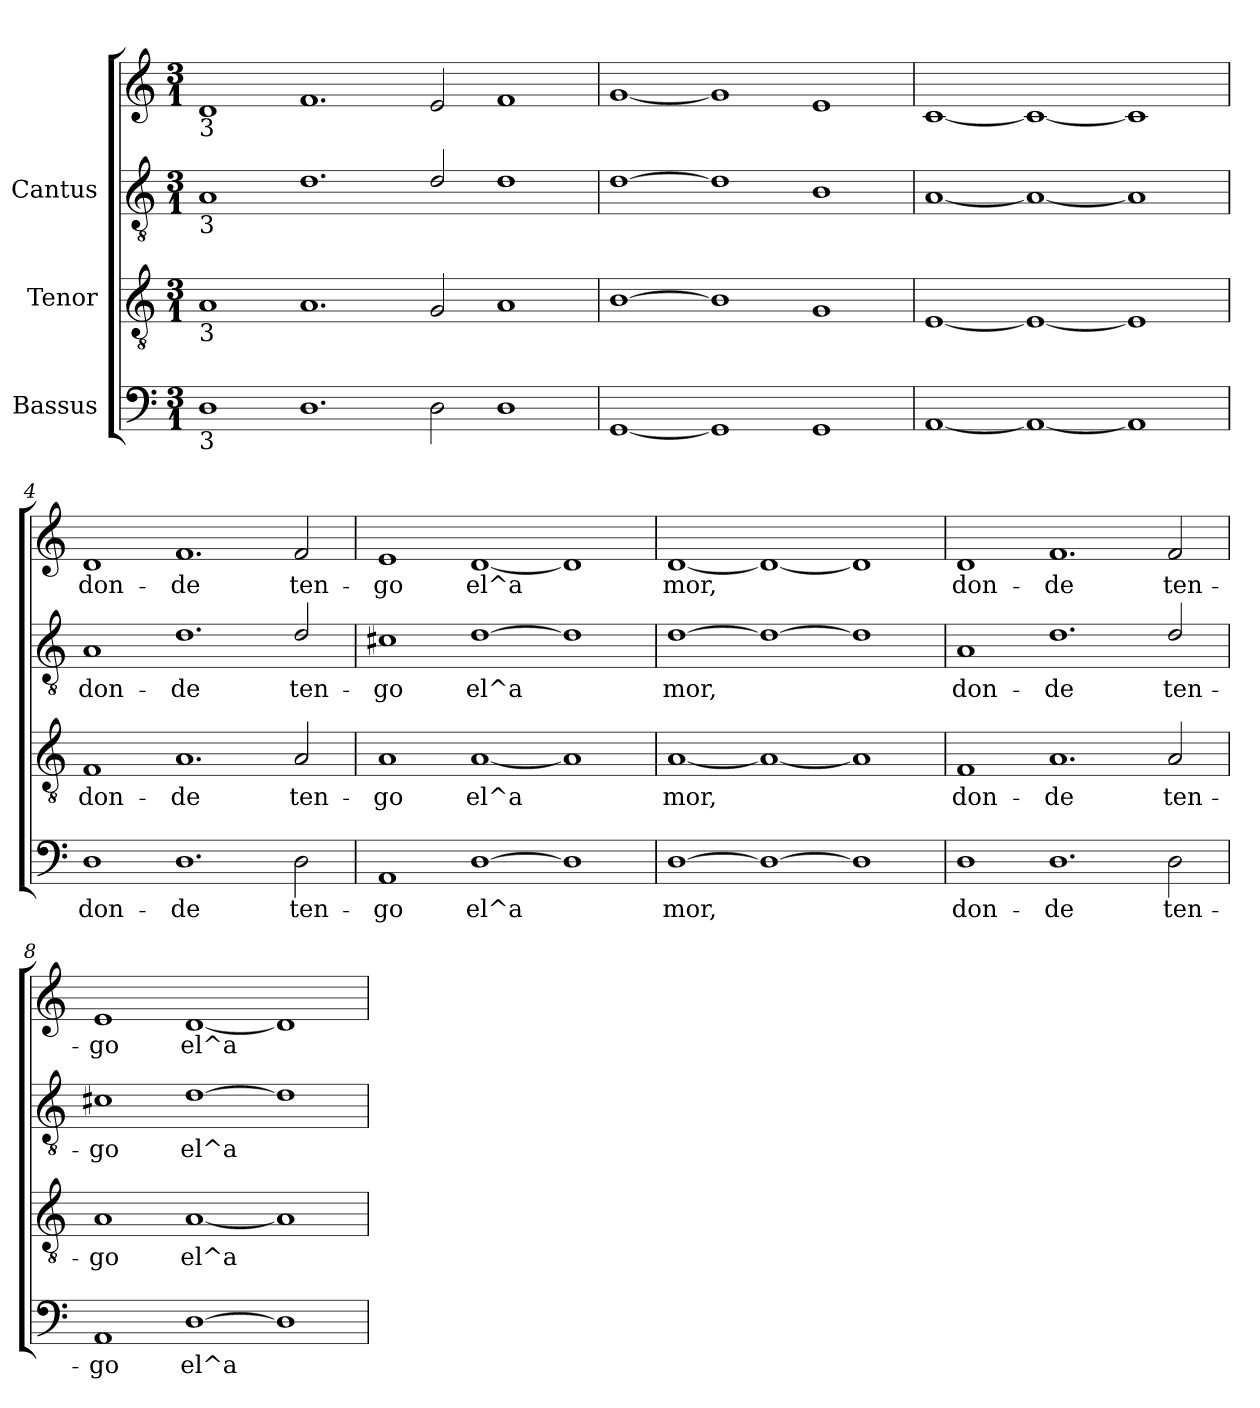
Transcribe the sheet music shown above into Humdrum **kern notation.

**kern	**text	**kern	**text	**kern	**text	**kern	**text
*part3	*part3	*part2	*part2	*part1	*part1	*part1	*part1
*staff4	*staff4	*staff3	*staff3	*staff2	*staff2	*staff1	*staff1
*I"Bassus	*	*I"Tenor	*	*I"Cantus	*	*	*
!!LO:PB:g=z
*stria5	*	*stria5	*	*stria5	*	*stria5	*
*clefF4	*	*clefGv2	*	*clefGv2	*	*clefG2	*
*M3/1	*	*M3/1	*	*M3/1	*	*M3/1	*
*MM432	*	*MM432	*	*MM432	*	*MM432	*
=1	=1	=1	=1	=1	=1	=1	=1
!	!	!	!	!	!	!LO:TX:b:t=3	!
!	!	!	!	!LO:TX:b:t=3	!	!	!
!	!	!LO:TX:b:t=3	!	!	!	!	!
!LO:TX:b:t=3	!	!	!	!	!	!	!
1D	.	1A	.	1A	.	1d	.
1.D	.	1.A	.	1.d	.	1.f	.
2D\	.	2G/	.	2d/	.	2e/	.
1D	.	1A	.	1d	.	1f	.
=2	=2	=2	=2	=2	=2	=2	=2
[<1GG	.	[>1B	.	[>1d	.	[>1g	.
1GG]	.	1B]	.	1d]	.	1g]	.
1GG	.	1G	.	1B	.	1e	.
=3	=3	=3	=3	=3	=3	=3	=3
[>1AA	.	[>1E	.	[<1A	.	[>1c	.
1AA_>	.	1E_>	.	1A_<	.	1c_>	.
1AA]	.	1E]	.	1A]	.	1c]	.
!!LO:LB:g=z
=4!|	=4!|	=4!|	=4!|	=4!|	=4!|	=4!|	=4!|
!	!LO:LY:b:cj	!	!LO:LY:b:cj	!	!LO:LY:b:cj	!	!LO:LY:b:cj
1D	don-	1F	don-	1A	-don-	1d	don-
!	!LO:LY:b:cj	!	!LO:LY:b:cj	!	!LO:LY:b:cj	!	!LO:LY:b:cj
1.D	-de	1.A	-de	1.d	-de	1.f	-de
!	!LO:LY:b:cj	!	!LO:LY:b:cj	!	!LO:LY:b:cj	!	!LO:LY:b:cj
2D\	ten-	2A/	ten-	2d/	ten-	2f/	ten-
=5	=5	=5	=5	=5	=5	=5	=5
!	!LO:LY:b:cj	!	!LO:LY:b:cj	!	!LO:LY:b:cj	!	!LO:LY:b:cj
1AA	-go	1A	-go	1c#X	go	1e	-go
!	!LO:LY:b:cj	!	!LO:LY:b:cj	!	!LO:LY:b:cj	!	!LO:LY:b:cj
[>1D	el^a-	[<1A	el^a-	[>1d	el^a-	[>1d	el^a-
!	!LO:LY:b:cj	!	!LO:LY:b:cj	!	!LO:LY:b:cj	!	!LO:LY:b:cj
1D]	-	1A]	-	1d]	-	1d]	-
=6	=6	=6	=6	=6	=6	=6	=6
!	!LO:LY:b:cj	!	!LO:LY:b:cj	!	!LO:LY:b:cj	!	!LO:LY:b:cj
[>1D	mor,	[<1A	mor,	[>1d	mor,	[>1d	mor,
!	!LO:LY:b:cj	!	!LO:LY:b:cj	!	!LO:LY:b:cj	!	!LO:LY:b:cj
1D_>	.	1A_<	.	1d_>	.	1d_>	.
!	!LO:LY:b:cj	!	!LO:LY:b:cj	!	!LO:LY:b:cj	!	!LO:LY:b:cj
1D]	.	1A]	.	1d]	.	1d]	.
=7	=7	=7	=7	=7	=7	=7	=7
!	!LO:LY:b:cj	!	!LO:LY:b:cj	!	!LO:LY:b:cj	!	!LO:LY:b:cj
1D	don-	1F	don-	1A	-don-	1d	don-
!	!LO:LY:b:cj	!	!LO:LY:b:cj	!	!LO:LY:b:cj	!	!LO:LY:b:cj
1.D	-de	1.A	-de	1.d	-de	1.f	-de
!	!LO:LY:b:cj	!	!LO:LY:b:cj	!	!LO:LY:b:cj	!	!LO:LY:b:cj
2D\	ten-	2A/	ten-	2d/	ten-	2f/	ten-
!!LO:LB:g=z
=8	=8	=8	=8	=8	=8	=8	=8
!	!LO:LY:b:cj	!	!LO:LY:b:cj	!	!LO:LY:b:cj	!	!LO:LY:b:cj
1AA	-go	1A	-go	1c#X	go	1e	-go
!	!LO:LY:b:cj	!	!LO:LY:b:cj	!	!LO:LY:b:cj	!	!LO:LY:b:cj
[>1D	el^a-	[<1A	el^a-	[>1d	el^a-	[<1d	el^a-
!	!LO:LY:b:cj	!	!LO:LY:b:cj	!	!LO:LY:b:cj	!	!LO:LY:b:cj
1D]	-	1A]	-	1d]	-	1d]	-
=	=	=	=	=	=	=	=
*-	*-	*-	*-	*-	*-	*-	*-
